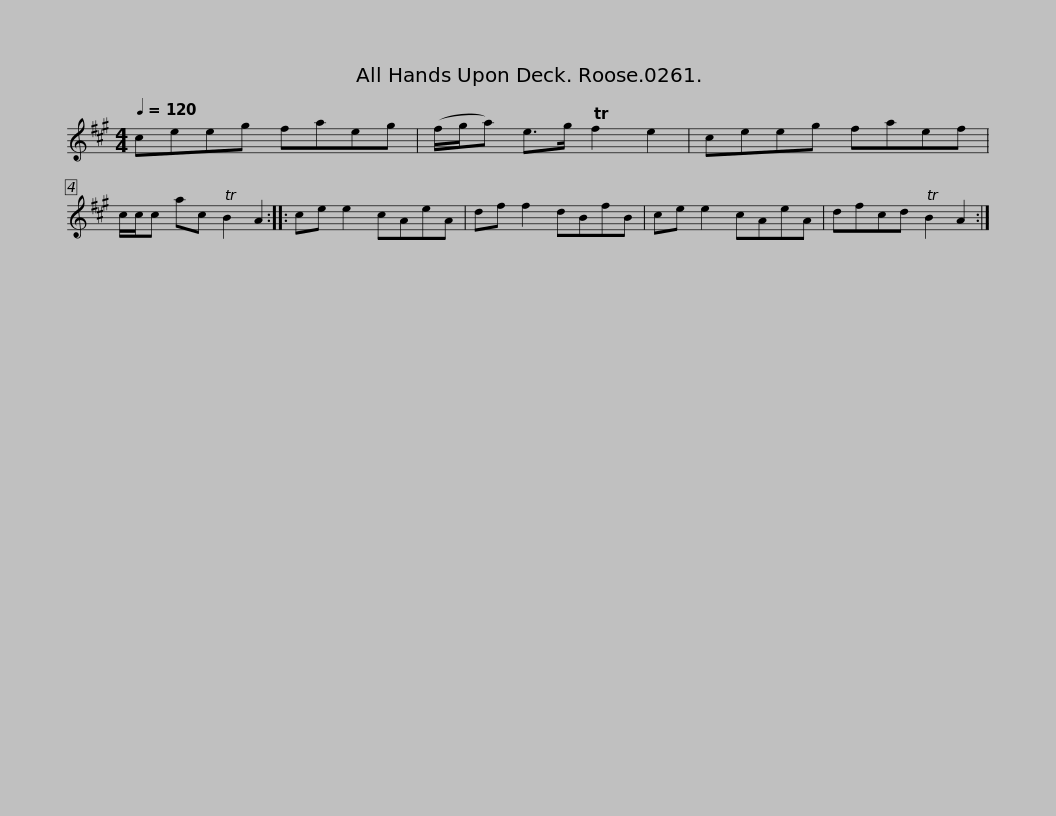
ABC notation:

X:1
L:1/8
Q:1/4=120
M:4/4
I:linebreak $
K:A
V:1 treble
V:1
 ceeg faeg | (f/g/a) e>g Tf2 e2 | ceeg faef | c/c/c ac TB2 A2 :: ce e2 cAeA |$ %5
 df f2 dBfB | ce e2 cAeA | dfcd TB2 A2 :| %8
